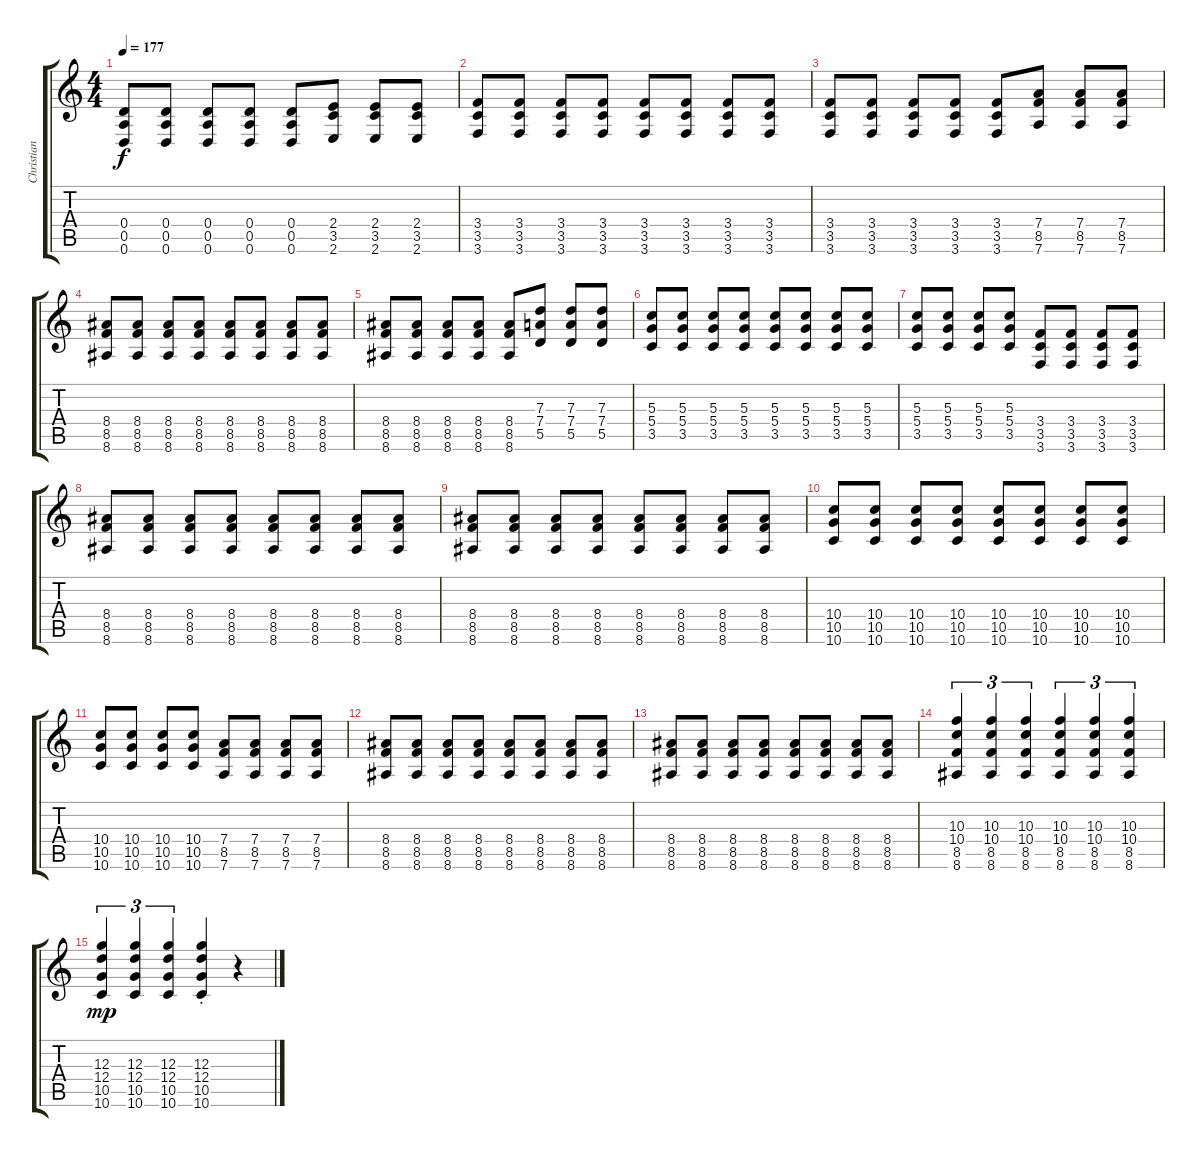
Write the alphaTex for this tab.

\track ("Christian McAlhanley" "Christian ") {instrument distortionguitar}
\staff {score tabs}
\tuning (E4 B3 G3 D3 A2 D2) {hide}
\ts (4 4)
\tempo 177
\clef g2
\ks c
(0.4 0.5 0.6).8{dy f} (0.4 0.5 0.6).8 (0.4 0.5 0.6).8 (0.4 0.5 0.6).8 (0.4 0.5 0.6).8 (2.4 3.5 2.6).8 (2.4 3.5 2.6).8 (2.4 3.5 2.6).8 |
(3.4 3.5 3.6).8 (3.4 3.5 3.6).8 (3.4 3.5 3.6).8 (3.4 3.5 3.6).8 (3.4 3.5 3.6).8 (3.4 3.5 3.6).8 (3.4 3.5 3.6).8 (3.4 3.5 3.6).8 |
(3.4 3.5 3.6).8 (3.4 3.5 3.6).8 (3.4 3.5 3.6).8 (3.4 3.5 3.6).8 (3.4 3.5 3.6).8 (7.4 8.5 7.6).8 (7.4 8.5 7.6).8 (7.4 8.5 7.6).8 |
(8.4 8.5 8.6).8 (8.4 8.5 8.6).8 (8.4 8.5 8.6).8 (8.4 8.5 8.6).8 (8.4 8.5 8.6).8 (8.4 8.5 8.6).8 (8.4 8.5 8.6).8 (8.4 8.5 8.6).8 |
(8.4 8.5 8.6).8 (8.4 8.5 8.6).8 (8.4 8.5 8.6).8 (8.4 8.5 8.6).8 (8.4 8.5 8.6).8 (7.3 7.4 5.5).8 (7.3 7.4 5.5).8 (7.3 7.4 5.5).8 |
(5.3 5.4 3.5).8 (5.3 5.4 3.5).8 (5.3 5.4 3.5).8 (5.3 5.4 3.5).8 (5.3 5.4 3.5).8 (5.3 5.4 3.5).8 (5.3 5.4 3.5).8 (5.3 5.4 3.5).8 |
(5.3 5.4 3.5).8 (5.3 5.4 3.5).8 (5.3 5.4 3.5).8 (5.3 5.4 3.5).8 (3.4 3.5 3.6).8 (3.4 3.5 3.6).8 (3.4 3.5 3.6).8 (3.4 3.5 3.6).8 |
(8.4 8.5 8.6).8 (8.4 8.5 8.6).8 (8.4 8.5 8.6).8 (8.4 8.5 8.6).8 (8.4 8.5 8.6).8 (8.4 8.5 8.6).8 (8.4 8.5 8.6).8 (8.4 8.5 8.6).8 |
(8.4 8.5 8.6).8 (8.4 8.5 8.6).8 (8.4 8.5 8.6).8 (8.4 8.5 8.6).8 (8.4 8.5 8.6).8 (8.4 8.5 8.6).8 (8.4 8.5 8.6).8 (8.4 8.5 8.6).8 |
(10.4 10.5 10.6).8 (10.4 10.5 10.6).8 (10.4 10.5 10.6).8 (10.4 10.5 10.6).8 (10.4 10.5 10.6).8 (10.4 10.5 10.6).8 (10.4 10.5 10.6).8 (10.4 10.5 10.6).8 |
(10.4 10.5 10.6).8 (10.4 10.5 10.6).8 (10.4 10.5 10.6).8 (10.4 10.5 10.6).8 (7.4 8.5 7.6).8 (7.4 8.5 7.6).8 (7.4 8.5 7.6).8 (7.4 8.5 7.6).8 |
(8.4 8.5 8.6).8 (8.4 8.5 8.6).8 (8.4 8.5 8.6).8 (8.4 8.5 8.6).8 (8.4 8.5 8.6).8 (8.4 8.5 8.6).8 (8.4 8.5 8.6).8 (8.4 8.5 8.6).8 |
(8.4 8.5 8.6).8 (8.4 8.5 8.6).8 (8.4 8.5 8.6).8 (8.4 8.5 8.6).8 (8.4 8.5 8.6).8 (8.4 8.5 8.6).8 (8.4 8.5 8.6).8 (8.4 8.5 8.6).8 |
(10.3 10.4 8.5 8.6).4{tu (3 2)} (10.3 10.4 8.5 8.6).4{tu (3 2)} (10.3 10.4 8.5 8.6).4{tu (3 2)} (10.3 10.4 8.5 8.6).4{tu (3 2)} (10.3 10.4 8.5 8.6).4{tu (3 2)} (10.3 10.4 8.5 8.6).4{tu (3 2)} |
(12.3 12.4 10.5 10.6).4{tu (3 2) dy mp} (12.3 12.4 10.5 10.6).4{tu (3 2)} (12.3 12.4 10.5 10.6).4{tu (3 2)} (12.3 12.4{st} 10.5{st} 10.6{st}).4 r.4
